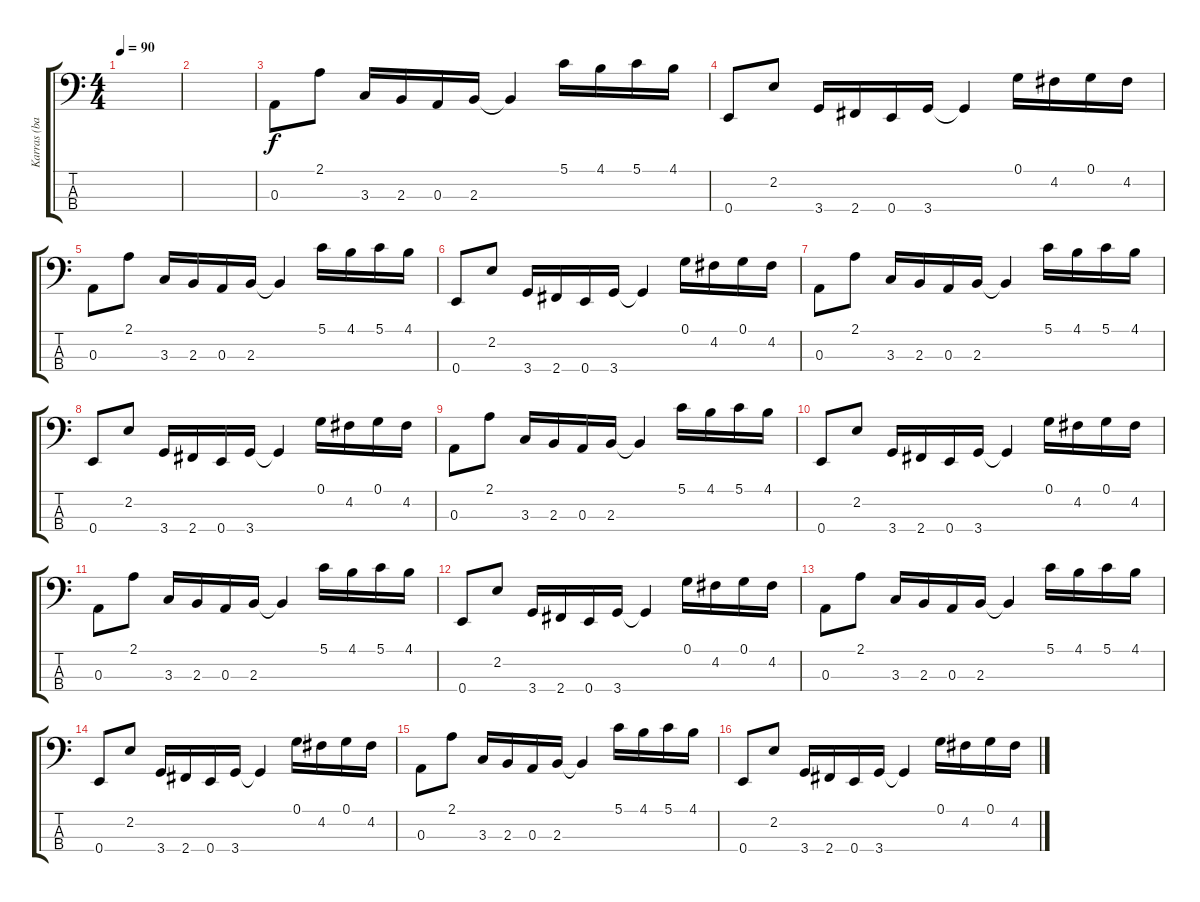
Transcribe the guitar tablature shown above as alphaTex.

\track ("Karras (bass)" "Karras (ba") {instrument electricbassfinger}
\staff {score tabs}
\tuning (G2 D2 A1 E1) {hide}
\ts (4 4)
\tempo 90
\clef f4
\ks c
|
|
0.3.8 2.1.8 3.3.16 2.3.16 0.3.16 2.3.16 2.3{t}.4 5.1.16 4.1.16 5.1.16 4.1.16 |
0.4.8 2.2.8 3.4.16 2.4.16 0.4.16 3.4.16 3.4{t}.4 0.1.16 4.2.16 0.1.16 4.2.16 |
0.3.8 2.1.8 3.3.16 2.3.16 0.3.16 2.3.16 2.3{t}.4 5.1.16 4.1.16 5.1.16 4.1.16 |
0.4.8 2.2.8 3.4.16 2.4.16 0.4.16 3.4.16 3.4{t}.4 0.1.16 4.2.16 0.1.16 4.2.16 |
0.3.8 2.1.8 3.3.16 2.3.16 0.3.16 2.3.16 2.3{t}.4 5.1.16 4.1.16 5.1.16 4.1.16 |
0.4.8 2.2.8 3.4.16 2.4.16 0.4.16 3.4.16 3.4{t}.4 0.1.16 4.2.16 0.1.16 4.2.16 |
0.3.8 2.1.8 3.3.16 2.3.16 0.3.16 2.3.16 2.3{t}.4 5.1.16 4.1.16 5.1.16 4.1.16 |
0.4.8 2.2.8 3.4.16 2.4.16 0.4.16 3.4.16 3.4{t}.4 0.1.16 4.2.16 0.1.16 4.2.16 |
0.3.8 2.1.8 3.3.16 2.3.16 0.3.16 2.3.16 2.3{t}.4 5.1.16 4.1.16 5.1.16 4.1.16 |
0.4.8 2.2.8 3.4.16 2.4.16 0.4.16 3.4.16 3.4{t}.4 0.1.16 4.2.16 0.1.16 4.2.16 |
0.3.8 2.1.8 3.3.16 2.3.16 0.3.16 2.3.16 2.3{t}.4 5.1.16 4.1.16 5.1.16 4.1.16 |
0.4.8 2.2.8 3.4.16 2.4.16 0.4.16 3.4.16 3.4{t}.4 0.1.16 4.2.16 0.1.16 4.2.16 |
0.3.8 2.1.8 3.3.16 2.3.16 0.3.16 2.3.16 2.3{t}.4 5.1.16 4.1.16 5.1.16 4.1.16 |
0.4.8 2.2.8 3.4.16 2.4.16 0.4.16 3.4.16 3.4{t}.4 0.1.16 4.2.16 0.1.16 4.2.16
